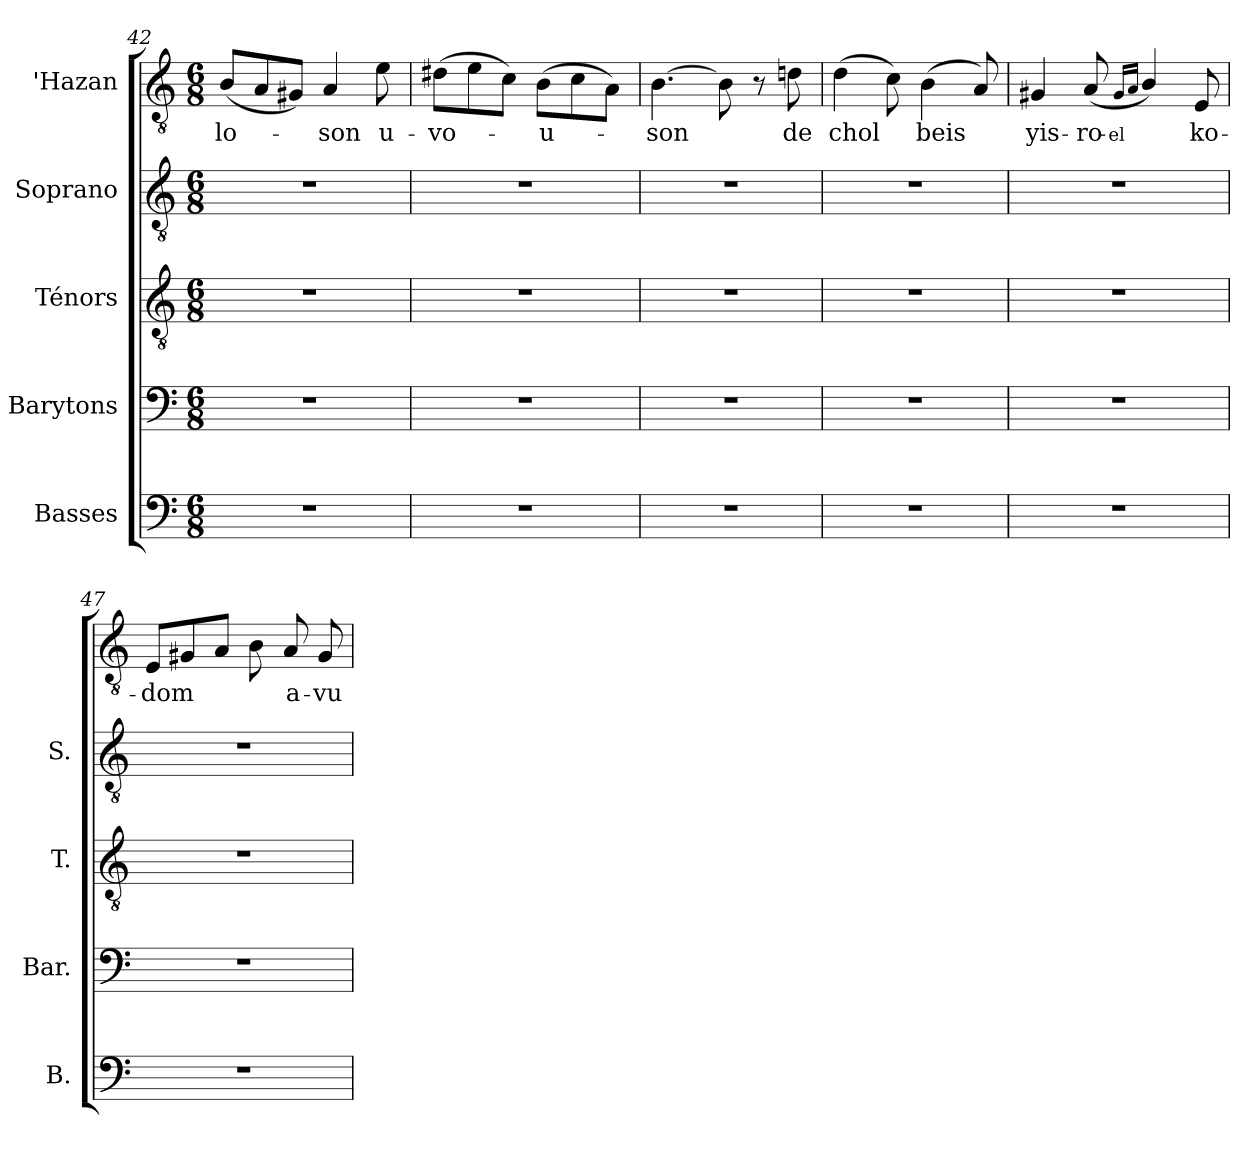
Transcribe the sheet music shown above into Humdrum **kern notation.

**kern	**kern	**kern	**kern	**kern	**text
*part5	*part4	*part3	*part2	*part1	*part1
*staff5	*staff4	*staff3	*staff2	*staff1	*staff1
*I"Basses	*I"Barytons	*I"Ténors	*I"Soprano	*I"'Hazan	*
*I'B.	*I'Bar.	*I'T.	*I'S.	*I''H.	*
*clefF4	*clefF4	*clefGv2	*clefGv2	*clefGv2	*
*	*	*ITrd7c12	*ITrd7c12	*ITrd7c12	*
*k[]	*k[]	*k[]	*k[]	*k[]	*
*a:	*a:	*a:	*a:	*a:	*
*M6/8	*M6/8	*M6/8	*M6/8	*M6/8	*
=42	=42	=42	=42	=42	=42
!LO:N:vis=1	!LO:N:vis=1	!LO:N:vis=1	!LO:N:vis=1	!	!
!	!	!	!	!	!LO:LY:b:color=#000000
2.r	2.r	2.r	2.r	(8BBi/L	-lo-
.	.	.	.	8AAi/	.
.	.	.	.	8GG#Xi/J)	.
!	!	!	!	!	!LO:LY:b:color=#000000
.	.	.	.	4AAi/	-son
!	!	!	!	!	!LO:LY:b:color=#000000
.	.	.	.	8Ei\	u-
=43	=43	=43	=43	=43	=43
!LO:N:vis=1	!LO:N:vis=1	!LO:N:vis=1	!LO:N:vis=1	!	!
!	!	!	!	!	!LO:LY:b:color=#000000
2.r	2.r	2.r	2.r	(8D#Xi\L	-vo-
.	.	.	.	8Ei\	.
.	.	.	.	8Ci\J)	.
!	!	!	!	!	!LO:LY:b:color=#000000
.	.	.	.	(8BBi\L	-u-
.	.	.	.	8Ci\	.
.	.	.	.	8AAi\J)	.
=44	=44	=44	=44	=44	=44
!LO:N:vis=1	!LO:N:vis=1	!LO:N:vis=1	!LO:N:vis=1	!	!
!	!	!	!	!	!LO:LY:b:color=#000000
2.r	2.r	2.r	2.r	[>4.BBi\	-son
.	.	.	.	8BBi\]	.
.	.	.	.	8r	.
!	!	!	!	!	!LO:LY:b:color=#000000
.	.	.	.	8Dni\	de
=45	=45	=45	=45	=45	=45
!LO:N:vis=1	!LO:N:vis=1	!LO:N:vis=1	!LO:N:vis=1	!	!
!	!	!	!	!	!LO:LY:b:color=#000000
2.r	2.r	2.r	2.r	(4Di\	chol
.	.	.	.	8Ci\)	.
!	!	!	!	!	!LO:LY:b:color=#000000
.	.	.	.	(4BBi\	beis
.	.	.	.	8AAi/)	.
=46	=46	=46	=46	=46	=46
!LO:N:vis=1	!LO:N:vis=1	!LO:N:vis=1	!LO:N:vis=1	!	!
!	!	!	!	!	!LO:LY:b:color=#000000
2.r	2.r	2.r	2.r	4GG#Xi/	yis-
!	!	!	!	!	!LO:LY:b:color=#000000
.	.	.	.	(8AAi/	-ro-
!	!	!	!	!	!LO:LY:b:color=#000000
.	.	.	.	16qGG#i/LL	-el
.	.	.	.	16qAAi/JJ	.
.	.	.	.	4BBi/)	.
!	!	!	!	!	!LO:LY:b:color=#000000
.	.	.	.	8EEi/	ko-
!!LO:LB:g=z
=47	=47	=47	=47	=47	=47
!LO:N:vis=1	!LO:N:vis=1	!LO:N:vis=1	!LO:N:vis=1	!	!
!	!	!	!	!	!LO:LY:b:color=#000000
2.r	2.r	2.r	2.r	8EEi/L	-dom
.	.	.	.	8GG#Xi/	.
.	.	.	.	8AAi/J	.
.	.	.	.	8BBi\	.
!	!	!	!	!	!LO:LY:b:color=#000000
.	.	.	.	8AAi/	a-
!	!	!	!	!	!LO:LY:b:color=#000000
.	.	.	.	8GG#i/	-vu-
=	=	=	=	=	=
*-	*-	*-	*-	*-	*-
